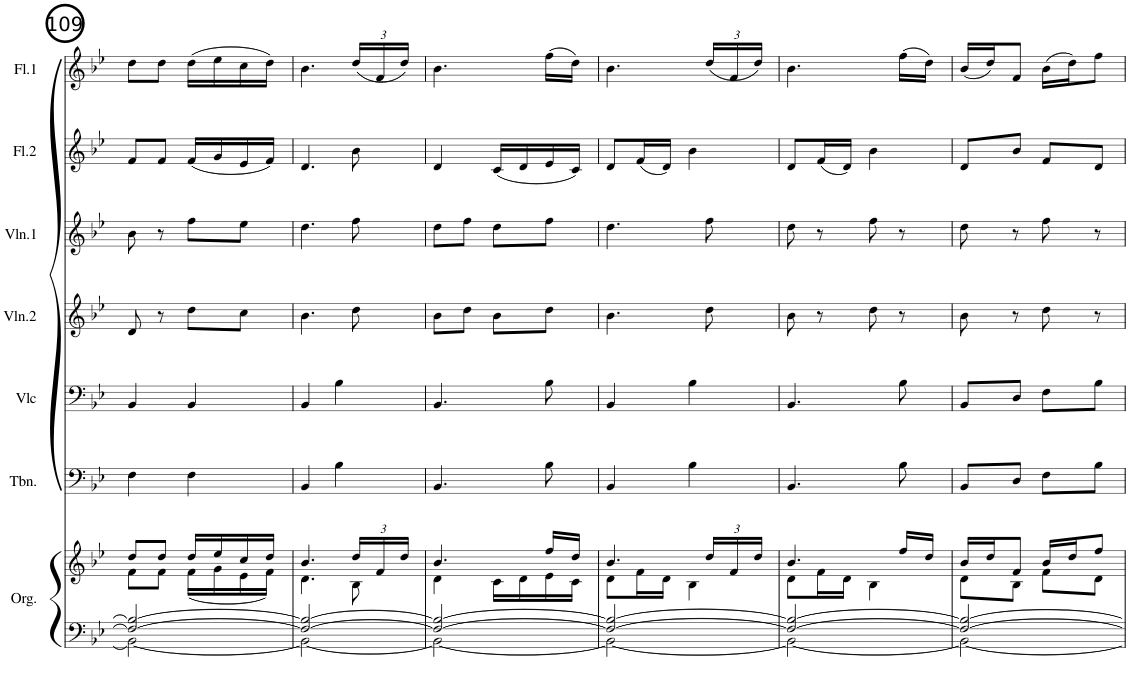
**kern	**kern	**kern	**kern	**kern	**kern	**kern	**kern
*part7	*part7	*part6	*part5	*part4	*part3	*part2	*part1
*staff8	*staff7	*staff6	*staff5	*staff4	*staff3	*staff2	*staff1
*I"Orgue	*	*I"Trombone	*I"Violoncelle	*I"Violon 2	*I"Violon 1	*I"Flûte 2	*I"Flûte 1
*I'Org.	*	*I'Tbn.	*I'Vlc	*I'Vln.2	*I'Vln.1	*I'Fl.2	*I'Fl.1
!!LO:PB:g=z
*clefF4	*clefG2	*clefF4	*clefF4	*clefG2	*clefG2	*clefG2	*clefG2
*k[b-e-]	*k[b-e-]	*k[b-e-]	*k[b-e-]	*k[b-e-]	*k[b-e-]	*k[b-e-]	*k[b-e-]
*M2/4	*M2/4	*M2/4	*M2/4	*M2/4	*M2/4	*M2/4	*M2/4
=109	=109	=109	=109	=109	=109	=109	=109
*^	*^	*	*	*	*	*	*
2F/_ 2B-/_	2BB-\_	8dd/L	8f\L	4F\	4BB-/	8d/	8b-\	8f/L	8dd\L
.	.	8dd/J	8f\J	.	.	8r	8r	8f/J	8dd\J
.	.	16dd/LL	(16f\LL	4F\	4BB-/	8dd\L	8ff\L	(16f/LL	(16dd\LL
.	.	16ee-/	16g\	.	.	.	.	16g/	16ee-\
.	.	16cc/	16e-\	.	.	8cc\J	8ee-\J	16e-/	16cc\
.	.	16dd/JJ	16f\JJ)	.	.	.	.	16f/JJ)	16dd\JJ)
=110	=110	=110	=110	=110	=110	=110	=110	=110	=110
2F/_ 2B-/_	2BB-\_	4.b-/	4.d\	4BB-/	4BB-/	4.b-\	4.dd\	4.d/	4.b-\
.	.	.	.	4B-\	4B-\	.	.	.	.
*	*	*Xbrackettup	*	*	*	*	*	*	*Xbrackettup
.	.	24dd/LL	8B-\	.	.	8dd\	8ff\	8b-\	(24dd/LL
.	.	24f/	.	.	.	.	.	.	24f/
.	.	24dd/JJ	.	.	.	.	.	.	24dd/JJ)
=111	=111	=111	=111	=111	=111	=111	=111	=111	=111
2F/_ 2B-/_	2BB-\_	4.b-/	4d\	4.BB-/	4.BB-/	8b-\L	8dd\L	4d/	4.b-\
.	.	.	.	.	.	8dd\J	8ff\J	.	.
.	.	.	16c\LL	.	.	8b-\L	8dd\L	(16c/LL	.
.	.	.	16d\	.	.	.	.	16d/	.
.	.	16ff/LL	16e-\	8B-\	8B-\	8dd\J	8ff\J	16e-/	(16ff\LL
.	.	16dd/JJ	16c\JJ	.	.	.	.	16c/JJ)	16dd\JJ)
=112	=112	=112	=112	=112	=112	=112	=112	=112	=112
2F/_ 2B-/_	2BB-\_	4.b-/	8d\L	4BB-/	4BB-/	4.b-\	4.dd\	8d/L	4.b-\
.	.	.	16f\L	.	.	.	.	(16f/L	.
.	.	.	16d\JJ	.	.	.	.	16d/JJ)	.
.	.	.	4B-\	4B-\	4B-\	.	.	4b-\	.
.	.	24dd/LL	.	.	.	8dd\	8ff\	.	(24dd/LL
.	.	24f/	.	.	.	.	.	.	24f/
.	.	24dd/JJ	.	.	.	.	.	.	24dd/JJ)
=113	=113	=113	=113	=113	=113	=113	=113	=113	=113
2F/_ 2B-/_	2BB-\_	4.b-/	8d\L	4.BB-/	4.BB-/	8b-\	8dd\	8d/L	4.b-\
.	.	.	16f\L	.	.	8r	8r	(16f/L	.
.	.	.	16d\JJ	.	.	.	.	16d/JJ)	.
.	.	.	4B-\	.	.	8dd\	8ff\	4b-\	.
.	.	16ff/LL	.	8B-\	8B-\	8r	8r	.	(16ff\LL
.	.	16dd/JJ	.	.	.	.	.	.	16dd\JJ)
=114	=114	=114	=114	=114	=114	=114	=114	=114	=114
2F/_ 2B-/_	2BB-\_	16b-/LL	8d\L	8BB-/L	8BB-/L	8b-\	8dd\	8d/L	(16b-/LL
.	.	16dd/J	.	.	.	.	.	.	16dd/J)
.	.	8f/J	8B-\J	8D/J	8D/J	8r	8r	8b-/J	8f/J
.	.	16b-/LL	8f\L	8F\L	8F\L	8dd\	8ff\	8f/L	(16b-\LL
.	.	16dd/J	.	.	.	.	.	.	16dd\J)
.	.	8ff/J	8d\J	8B-\J	8B-\J	8r	8r	8d/J	8ff\J
*v	*v	*	*	*	*	*	*	*	*
*	*v	*v	*	*	*	*	*	*
=	=	=	=	=	=	=	=
*-	*-	*-	*-	*-	*-	*-	*-
